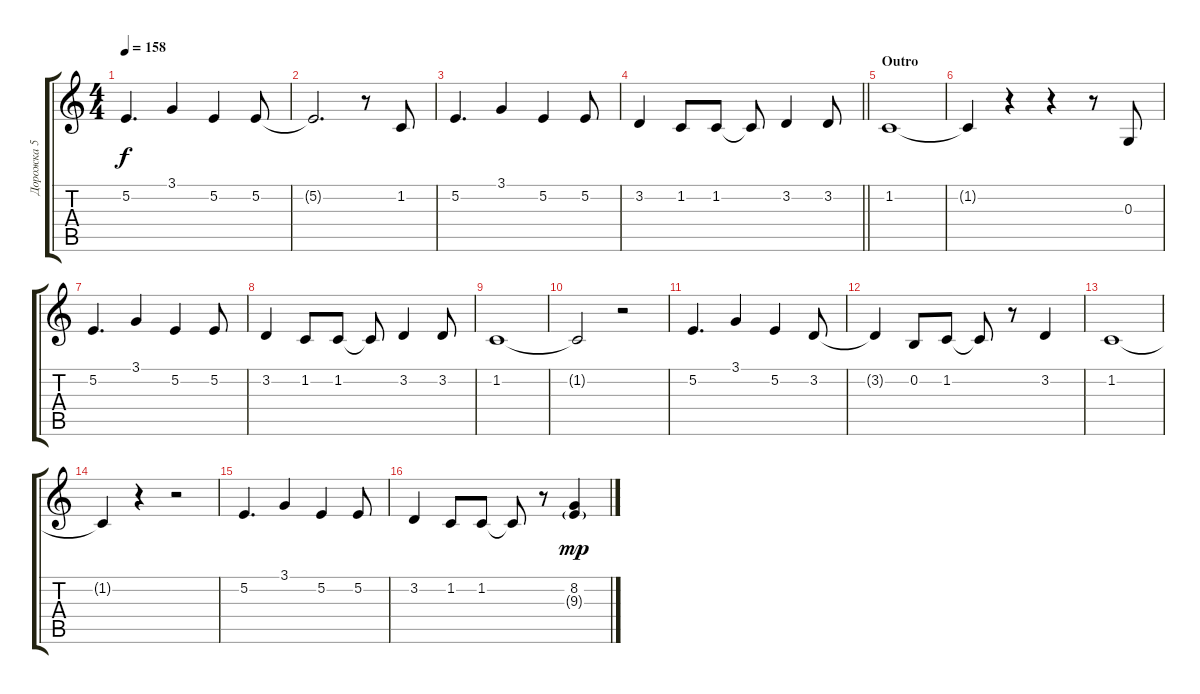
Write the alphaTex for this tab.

\track ("Дорожка 5" "Дорожка 5") {instrument altosax}
\staff {score tabs}
\tuning (E4 B3 G3 D3 A2 E2) {hide}
\ts (4 4)
\tempo 158
\clef g2
\ks c
5.2.4{d dy f} 3.1.4 5.2.4 5.2.8 |
5.2{t}.2{d} r.8 1.2.8 |
5.2.4{d} 3.1.4 5.2.4 5.2.8 |
\barLineRight lightlight
3.2.4 1.2.8 1.2.8 1.2{t}.8 3.2.4 3.2.8 |
\section ("" "Outro")
1.2.1 |
1.2{t}.4 r.4 r.4 r.8 0.3.8 |
5.2.4{d} 3.1.4 5.2.4 5.2.8 |
3.2.4 1.2.8 1.2.8 1.2{t}.8 3.2.4 3.2.8 |
1.2.1 |
1.2{t}.2 r.2 |
5.2.4{d} 3.1.4 5.2.4 3.2.8 |
3.2{t}.4 0.2.8 1.2.8 1.2{t}.8 r.8 3.2.4 |
1.2.1 |
1.2{t}.4 r.4 r.2 |
5.2.4{d} 3.1.4 5.2.4 5.2.8 |
3.2.4 1.2.8 1.2.8 1.2{t}.8 r.8 (8.2 9.3{g}).4{dy mp}
